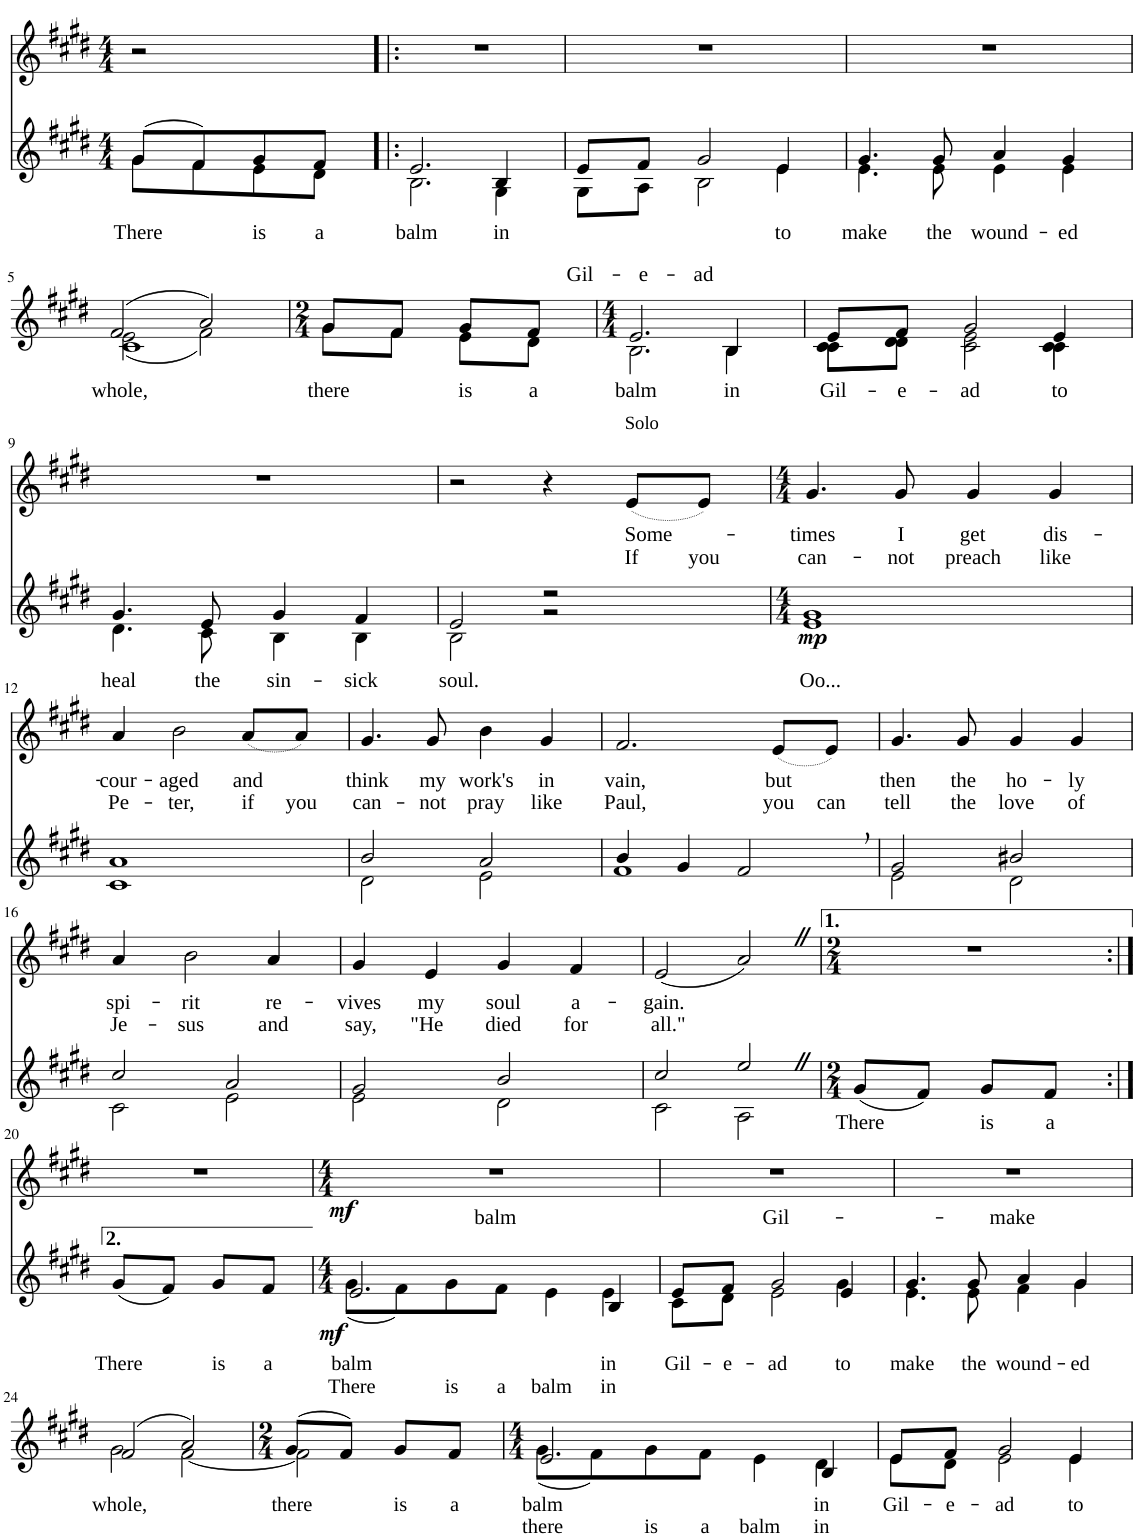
**kern	**text	**text	**text	**dynam	**kern	**text	**text	**dynam
*part2	*part2	*part2	*part2	*part2	*part1	*part1	*part1	*part1
*staff2	*staff2	*staff2	*staff2	*staff2	*staff1	*staff1	*staff1	*staff1
*I"Soprano	*	*	*	*	*I"Voice	*	*	*
*clefG2	*	*	*	*	*clefG2	*	*	*
*k[f#c#g#d#]	*	*	*	*	*k[f#c#g#d#]	*	*	*
*M4/4	*	*	*	*	*M4/4	*	*	*
=1	=1	=1	=1	=1	=1	=1	=1	=1
!	!	!LO:LY:b	!	!	!	!	!	!
*^	*	*	*	*	*	*	*	*
(8g#/L	8g#\L	.	There	.	.	2r	.	.	.
8f#/)	8f#\	.	.	.	.	.	.	.	.
!	!	!	!LO:LY:b	!	!	!	!	!	!
8g#/	8e\	.	is	.	.	.	.	.	.
!	!	!	!LO:LY:b	!	!	!	!	!	!
8f#/J	8d#\J	.	a	.	.	.	.	.	.
=2!|:	=2!|:	=2!|:	=2!|:	=2!|:	=2!|:	=2!|:	=2!|:	=2!|:	=2!|:
!	!	!	!LO:LY:b	!	!	!	!	!	!
2.e/	2.B\	.	balm	.	.	1r	.	.	.
!	!	!	!LO:LY:b	!	!	!	!	!	!
4B/	4G#\	.	in	.	.	.	.	.	.
=3	=3	=3	=3	=3	=3	=3	=3	=3	=3
!	!	!	!LO:LY:b	!	!	!	!	!	!
8e/L	8G#\L	.	Gil-	.	.	1r	.	.	.
!	!	!	!LO:LY:b	!	!	!	!	!	!
8f#/J	8A\J	.	-e-	.	.	.	.	.	.
!	!	!	!LO:LY:b	!	!	!	!	!	!
2g#/	2B\	.	-ad	.	.	.	.	.	.
!	!	!	!LO:LY:b	!	!	!	!	!	!
4e/	4e\	.	to	.	.	.	.	.	.
=4	=4	=4	=4	=4	=4	=4	=4	=4	=4
!	!	!	!LO:LY:b	!	!	!	!	!	!
4.g#/	4.e\	.	make	.	.	1r	.	.	.
!	!	!	!LO:LY:b	!	!	!	!	!	!
8g#/	8e\	.	the	.	.	.	.	.	.
!	!	!	!LO:LY:b	!	!	!	!	!	!
4a/	4e\	.	wound-	.	.	.	.	.	.
!	!	!	!LO:LY:b	!	!	!	!	!	!
4g#/	4e\	.	-ed	.	.	.	.	.	.
!!LO:LB:g=z
=5	=5	=5	=5	=5	=5	=5	=5	=5	=5
!	!	!	!LO:LY:b	!	!	!	!	!	!
*	*^	*	*	*	*	*	*	*	*
(2f#/	(2e\	1c#	.	whole,	.	.	1r	.	.	.
2a/)	2f#\)	.	.	.	.	.	.	.	.	.
*v	*v	*v	*	*	*	*	*	*	*	*
=6	=6	=6	=6	=6	=6	=6	=6	=6
*M2/4	*	*	*	*	*M2/4	*	*	*
*^	*	*	*	*	*	*	*	*
!	!	!	!LO:LY:b	!	!	!	!	!	!
8g#/L	8g#\L	.	there	.	.	2r	.	.	.
8f#/J	8f#\J	.	.	.	.	.	.	.	.
!	!	!	!LO:LY:b	!	!	!	!	!	!
8g#/L	8e\L	.	is	.	.	.	.	.	.
!	!	!	!LO:LY:b	!	!	!	!	!	!
8f#/J	8d#\J	.	a	.	.	.	.	.	.
=7	=7	=7	=7	=7	=7	=7	=7	=7	=7
*M4/4	*	*	*	*	*	*M4/4	*	*	*
!	!	!	!LO:LY:b	!	!	!	!	!	!
2.e/	2.B\	.	balm	.	.	1r	.	.	.
!	!	!	!LO:LY:b	!	!	!	!	!	!
4B/	4B\	.	in	.	.	.	.	.	.
=8	=8	=8	=8	=8	=8	=8	=8	=8	=8
!	!	!	!LO:LY:b	!	!	!	!	!	!
*	*^	*	*	*	*	*	*	*	*
8e/L	8c#\L	8c#\L	.	Gil-	.	.	1r	.	.	.
!	!	!	!	!LO:LY:b	!	!	!	!	!	!
8f#/J	8d#\J	8d#\J	.	-e-	.	.	.	.	.	.
!	!	!	!	!LO:LY:b	!	!	!	!	!	!
2g#/	2e\	2c#\	.	-ad	.	.	.	.	.	.
!	!	!	!	!LO:LY:b	!	!	!	!	!	!
4e/	4c#\	4c#\	.	to	.	.	.	.	.	.
!!LO:LB:g=z
=9	=9	=9	=9	=9	=9	=9	=9	=9	=9	=9
!	!	!	!	!LO:LY:b	!	!	!	!	!	!
*	*v	*v	*	*	*	*	*	*	*	*
4.g#/	4.d#\	.	heal	.	.	1r	.	.	.
!	!	!	!LO:LY:b	!	!	!	!	!	!
8e/	8c#\	.	the	.	.	.	.	.	.
!	!	!	!LO:LY:b	!	!	!	!	!	!
4g#/	4B\	.	sin-	.	.	.	.	.	.
!	!	!	!LO:LY:b	!	!	!	!	!	!
4f#/	4B\	.	-sick	.	.	.	.	.	.
=10	=10	=10	=10	=10	=10	=10	=10	=10	=10
!	!	!	!LO:LY:b	!	!	!	!	!	!
2e/	2B\	.	soul.	.	.	2r	.	.	.
2r	2r	.	.	.	.	4r	.	.	.
!	!	!	!	!	!	!LO:TX:a:t=Solo	!	!	!
!	!	!	!	!	!	!	!LO:LY:b	!LO:LY:b	!
.	.	.	.	.	.	(8e/L	Some-	If	.
!	!	!	!	!	!	!	!	!LO:LY:b	!
.	.	.	.	.	.	8e/J)	.	you	.
*v	*v	*	*	*	*	*	*	*	*
=11	=11	=11	=11	=11	=11	=11	=11	=11
*M4/4	*	*	*	*	*M4/4	*	*	*
!	!	!LO:LY:b	!	!LO:DY:b	!	!LO:LY:b	!LO:LY:b	!
1e 1g#	.	Oo...	.	mp	4.g#/	-times	can-	.
!	!	!	!	!	!	!LO:LY:b	!LO:LY:b	!
.	.	.	.	.	8g#/	I	-not	.
!	!	!	!	!	!	!LO:LY:b	!LO:LY:b	!
.	.	.	.	.	4g#/	get	preach	.
!	!	!	!	!	!	!LO:LY:b	!LO:LY:b	!
.	.	.	.	.	4g#/	dis-	like	.
!!LO:LB:g=z
=12	=12	=12	=12	=12	=12	=12	=12	=12
!	!	!	!	!	!	!LO:LY:b	!LO:LY:b	!
1c# 1a	.	.	.	.	4a/	-cour-	Pe-	.
!	!	!	!	!	!	!LO:LY:b	!LO:LY:b	!
.	.	.	.	.	2b\	-aged	-ter,	.
!	!	!	!	!	!	!LO:LY:b	!LO:LY:b	!
.	.	.	.	.	(8a/L	and	if	.
!	!	!	!	!	!	!	!LO:LY:b	!
.	.	.	.	.	8a/J)	.	you	.
=13	=13	=13	=13	=13	=13	=13	=13	=13
*^	*	*	*	*	*	*	*	*
!	!	!	!	!	!	!	!LO:LY:b	!LO:LY:b	!
2b/	2d#\	.	.	.	.	4.g#/	think	can-	.
!	!	!	!	!	!	!	!LO:LY:b	!LO:LY:b	!
.	.	.	.	.	.	8g#/	my	-not	.
!	!	!	!	!	!	!	!LO:LY:b	!LO:LY:b	!
2a/	2e\	.	.	.	.	4b\	work's	pray	.
!	!	!	!	!	!	!	!LO:LY:b	!LO:LY:b	!
.	.	.	.	.	.	4g#/	in	like	.
=14	=14	=14	=14	=14	=14	=14	=14	=14	=14
!	!	!	!	!	!	!	!LO:LY:b	!LO:LY:b	!
4b/	1f#	.	.	.	.	2.f#/	vain,	Paul,	.
4g#/	.	.	.	.	.	.	.	.	.
2f#,/	.	.	.	.	.	.	.	.	.
!	!	!	!	!	!	!	!LO:LY:b	!LO:LY:b	!
.	.	.	.	.	.	(8e/L	but	you	.
!	!	!	!	!	!	!	!	!LO:LY:b	!
.	.	.	.	.	.	8e/J)	.	can	.
=15	=15	=15	=15	=15	=15	=15	=15	=15	=15
!	!	!	!	!	!	!	!LO:LY:b	!LO:LY:b	!
2g#/	2e\	.	.	.	.	4.g#/	then	tell	.
!	!	!	!	!	!	!	!LO:LY:b	!LO:LY:b	!
.	.	.	.	.	.	8g#/	the	the	.
!	!	!	!	!	!	!	!LO:LY:b	!LO:LY:b	!
2b#X/	2d#\	.	.	.	.	4g#/	ho-	love	.
!	!	!	!	!	!	!	!LO:LY:b	!LO:LY:b	!
.	.	.	.	.	.	4g#/	-ly	of	.
!!LO:LB:g=z
=16	=16	=16	=16	=16	=16	=16	=16	=16	=16
!	!	!	!	!	!	!	!LO:LY:b	!LO:LY:b	!
2cc#/	2c#\	.	.	.	.	4a/	spi-	Je-	.
!	!	!	!	!	!	!	!LO:LY:b	!LO:LY:b	!
.	.	.	.	.	.	2b\	-rit	-sus	.
2a/	2e\	.	.	.	.	.	.	.	.
!	!	!	!	!	!	!	!LO:LY:b	!LO:LY:b	!
.	.	.	.	.	.	4a/	re-	and	.
=17	=17	=17	=17	=17	=17	=17	=17	=17	=17
!	!	!	!	!	!	!	!LO:LY:b	!LO:LY:b	!
2g#/	2e\	.	.	.	.	4g#/	-vives	say,	.
!	!	!	!	!	!	!	!LO:LY:b	!LO:LY:b	!
.	.	.	.	.	.	4e/	my	"He	.
!	!	!	!	!	!	!	!LO:LY:b	!LO:LY:b	!
2b/	2d#\	.	.	.	.	4g#/	soul	died	.
!	!	!	!	!	!	!	!LO:LY:b	!LO:LY:b	!
.	.	.	.	.	.	4f#/	a-	for	.
=18	=18	=18	=18	=18	=18	=18	=18	=18	=18
!	!	!	!	!	!	!	!LO:LY:b	!LO:LY:b	!
2cc#/	2c#\	.	.	.	.	(2e/	-gain.	all."	.
2eeZ/	2A\	.	.	.	.	2aZ/)	.	.	.
*v	*v	*	*	*	*	*	*	*	*
=19	=19	=19	=19	=19	=19	=19	=19	=19
*M2/4	*	*	*	*	*M2/4	*	*	*
*^	*	*	*	*	*	*	*	*
!	!	!LO:LY:b	!	!	!	!	!	!	!
*v	*v	*	*	*	*	*	*	*	*
(8g#/L	There	.	.	.	2r	.	.	.
8f#/J)	.	.	.	.	.	.	.	.
!	!LO:LY:b	!	!	!	!	!	!	!
8g#/L	is	.	.	.	.	.	.	.
!	!LO:LY:b	!	!	!	!	!	!	!
8f#/J	a	.	.	.	.	.	.	.
!!LO:LB:g=z
=20:|!	=20:|!	=20:|!	=20:|!	=20:|!	=20:|!	=20:|!	=20:|!	=20:|!
!	!	!LO:LY:b	!	!	!	!	!	!
(8g#/L	.	There	.	.	2r	.	.	.
8f#/J)	.	.	.	.	.	.	.	.
!	!	!LO:LY:b	!	!	!	!	!	!
8g#/L	.	is	.	.	.	.	.	.
!	!	!LO:LY:b	!	!	!	!	!	!
8f#/J	.	a	.	.	.	.	.	.
=21	=21	=21	=21	=21	=21	=21	=21	=21
*M4/4	*	*	*	*	*M4/4	*	*	*
!	!	!LO:LY:b	!	!	!	!	!	!
*^	*	*	*	*	*	*	*	*
!	!	!	!	!LO:LY:b	!LO:DY:b	!	!LO:LY:b	!	!LO:DY:b
2.e/	(8g#\L	.	.	There	mf	1r	balm	.	mf
.	8f#\)	.	.	.	.	.	.	.	.
!	!	!	!	!LO:LY:b	!	!	!	!	!
.	8g#\	.	.	is	.	.	.	.	.
!	!	!	!	!LO:LY:b	!	!	!	!	!
.	8f#\J	.	.	a	.	.	.	.	.
!	!	!	!	!LO:LY:b	!	!	!	!	!
.	4e\	.	.	balm	.	.	.	.	.
!	!	!	!LO:LY:b	!	!	!	!	!	!
!	!	!	!	!LO:LY:b	!	!	!	!	!
4B/	4e\	.	.	in	.	.	.	.	.
=22	=22	=22	=22	=22	=22	=22	=22	=22	=22
!	!	!	!LO:LY:b	!	!	!	!LO:LY:b	!	!
8e/L	8c#\L	.	Gil-	.	.	1r	Gil-	.	.
!	!	!	!LO:LY:b	!	!	!	!	!	!
8f#/J	8d#\J	.	-e-	.	.	.	.	.	.
!	!	!	!LO:LY:b	!	!	!	!	!	!
2g#/	2e\	.	-ad	.	.	.	.	.	.
!	!	!	!LO:LY:b	!	!	!	!	!	!
4e/	4g#\	.	to	.	.	.	.	.	.
=23	=23	=23	=23	=23	=23	=23	=23	=23	=23
!	!	!	!LO:LY:b	!	!	!	!LO:LY:b	!	!
4.g#/	4.e\	.	make	.	.	1r	make	.	.
!	!	!	!LO:LY:b	!	!	!	!	!	!
8g#/	8e\	.	the	.	.	.	.	.	.
!	!	!	!LO:LY:b	!	!	!	!	!	!
4a/	4f#\	.	wound-	.	.	.	.	.	.
!	!	!	!LO:LY:b	!	!	!	!	!	!
4g#/	4g#\	.	-ed	.	.	.	.	.	.
!!LO:LB:g=z
=24	=24	=24	=24	=24	=24	=24	=24	=24	=24
!	!	!	!LO:LY:b	!	!	!	!	!	!
(2f#/	2g#\	.	whole,	.	.	1r	whole,	.	.
2a/)	[2f#\	.	.	.	.	.	.	.	.
=25	=25	=25	=25	=25	=25	=25	=25	=25	=25
*M2/4	*	*	*	*	*	*M2/4	*	*	*
!	!	!	!LO:LY:b	!	!	!	!	!	!
(8g#/L	2f#\]	.	there	.	.	2r	there	.	.
8f#/J)	.	.	.	.	.	.	.	.	.
!	!	!	!LO:LY:b	!	!	!	!	!	!
8g#/L	.	.	is	.	.	.	.	.	.
!	!	!	!LO:LY:b	!	!	!	!	!	!
8f#/J	.	.	a	.	.	.	.	.	.
=26	=26	=26	=26	=26	=26	=26	=26	=26	=26
*M4/4	*	*	*	*	*	*M4/4	*	*	*
!	!	!	!LO:LY:b	!	!	!	!	!	!
!	!	!	!	!LO:LY:b	!	!	!	!	!
2.e/	(8g#\L	.	.	there	.	1r	balm	.	.
.	8f#\)	.	.	.	.	.	.	.	.
!	!	!	!	!LO:LY:b	!	!	!	!	!
.	8g#\	.	.	is	.	.	.	.	.
!	!	!	!	!LO:LY:b	!	!	!	!	!
.	8f#\J	.	.	a	.	.	.	.	.
!	!	!	!	!LO:LY:b	!	!	!	!	!
.	4e\	.	.	balm	.	.	.	.	.
!	!	!	!LO:LY:b	!	!	!	!	!	!
!	!	!	!	!LO:LY:b	!	!	!	!	!
4B/	4d#\	.	.	in	.	.	.	.	.
=27	=27	=27	=27	=27	=27	=27	=27	=27	=27
!	!	!	!LO:LY:b	!	!	!	!	!	!
8e/L	8e\L	.	Gil-	.	.	1r	Gil-	.	.
!	!	!	!LO:LY:b	!	!	!	!	!	!
8f#/J	8d#\J	.	-e-	.	.	.	.	.	.
!	!	!	!LO:LY:b	!	!	!	!	!	!
2g#/	2e\	.	-ad	.	.	.	.	.	.
!	!	!	!LO:LY:b	!	!	!	!	!	!
4e/	4e\	.	to	.	.	.	.	.	.
*v	*v	*	*	*	*	*	*	*	*
=	=	=	=	=	=	=	=	=
*-	*-	*-	*-	*-	*-	*-	*-	*-
